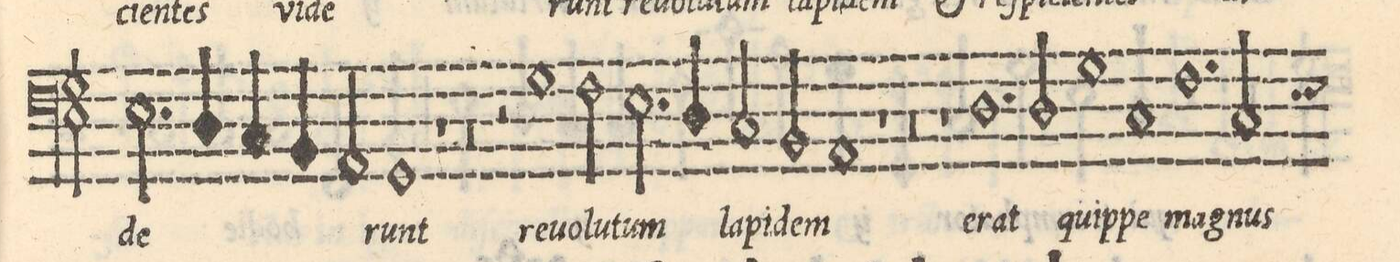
**kern	**text
*I"BASSVS	*
*clefF4	*
*k[]	*
*met(C|)	*
*M2/1	*
2.E\	-de-
4D/	.
4C/	.
4BB/	.
2AA/	.
=17-	=17-
1GG	-runt
1r	.
=18-	=18-
0r	.
=19-	=19-
2r	.
1G	re-
2F\	-uo-
=20-	=20-
2.E\	-lu-
4D/	-tum
2C/	la-
2BB/	-pi-
=21-	=21-
1AA	-dem
1r	.
=22-	=22-
0r	.
=23-	=23-
1r	.
1.D	e-
=24-	=24-
2D/	-rat
1G	quip-
=25-	=25-
1C	-pe
1.F	mag-
=26-	=26-
2C/	-nus
*custos:E	*
*-	*-
